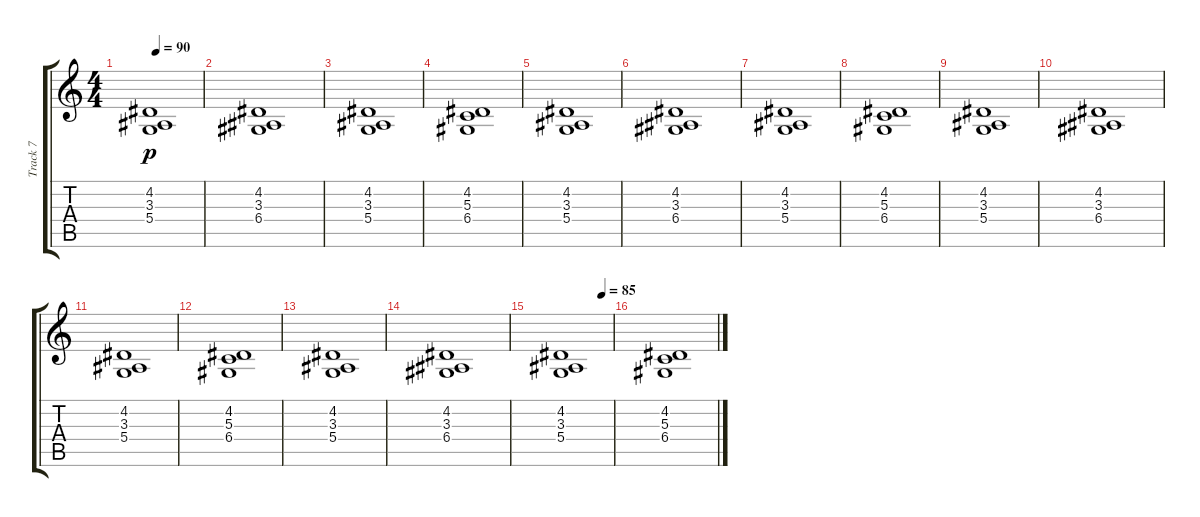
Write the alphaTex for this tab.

\track ("Track 7" "Track 7") {instrument stringensemble2}
\staff {score tabs}
\tuning (E4 B3 G3 D3 A2 E2) {hide}
\ts (4 4)
\tempo 90
\clef g2
\ks c
(4.2 3.3 5.4).1{dy p} |
(4.2 3.3 6.4).1 |
(4.2 3.3 5.4).1 |
(4.2 5.3 6.4).1 |
(4.2 3.3 5.4).1 |
(4.2 3.3 6.4).1 |
(4.2 3.3 5.4).1 |
(4.2 5.3 6.4).1 |
(4.2 3.3 5.4).1 |
(4.2 3.3 6.4).1 |
(4.2 3.3 5.4).1 |
(4.2 5.3 6.4).1 |
(4.2 3.3 5.4).1 |
(4.2 3.3 6.4).1 |
\tempo (85 0.765625)
(4.2 3.3 5.4).1 |
(4.2 5.3 6.4).1
